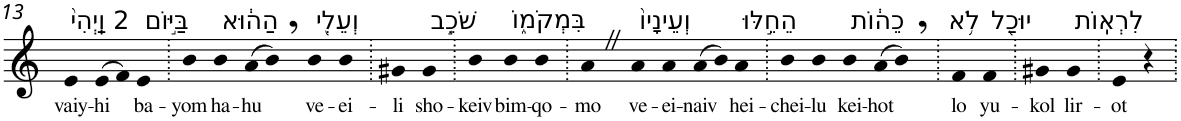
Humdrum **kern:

**kern	**text
*part1	*part1
*staff1	*staff1
*I"Piano	*
*I'Pno	*
!!LO:PB:g=z
*clefG2	*
*k[]	*
=13	=13
!LO:TX:a:t=2 וַֽיְהִי֙	!
!	!LO:LY:b
4e	vaiy-
!	!LO:LY:b
(>8e	-hi
8f)	.
!LO:TX:a:t=בַּיּ֣וֹם	!
!	!LO:LY:b
4e	ba-
=14.	=14.
!	!LO:LY:b
4b	-yom
!LO:TX:a:t=הַה֔וּא	!
!	!LO:LY:b
4b	ha-
!	!LO:LY:b
(>8a	-hu
8b,)	.
!LO:TX:a:t=וְעֵלִ֖י	!
!	!LO:LY:b
4b	ve-
!	!LO:LY:b
4b	-ei-
=15.	=15.
!	!LO:LY:b
4g#X	-li
!LO:TX:a:t=שֹׁכֵ֣ב	!
!	!LO:LY:b
4g#	sho-
=16.	=16.
!	!LO:LY:b
4b	-keiv
!LO:TX:a:t=בִּמְקֹמ֑וֹ	!
!	!LO:LY:b
4b	bim-
!	!LO:LY:b
4b	-qo-
=17.	=17.
!	!LO:LY:b
4aZ	-mo
!LO:TX:a:t=וְעֵינָיו֙	!
!	!LO:LY:b
4a	ve-
!	!LO:LY:b
4a	-ei-
!	!LO:LY:b
(>8a	-naiv
8b)	.
!LO:TX:a:t=הֵחֵ֣לּוּ	!
!	!LO:LY:b
4a	hei-
=18.	=18.
!	!LO:LY:b
4b	-chei-
!	!LO:LY:b
4b	-lu
!LO:TX:a:t=כֵה֔וֹת	!
!	!LO:LY:b
4b	kei-
!	!LO:LY:b
(>8a	-hot
8b,)	.
=19.	=19.
!LO:TX:a:t=לֹ֥א	!
!	!LO:LY:b
4f	lo
!LO:TX:a:t=יוּכַ֖ל	!
!	!LO:LY:b
4f	yu-
=20.	=20.
!	!LO:LY:b
4g#X	-kol
!LO:TX:a:t=לִרְאֽוֹת	!
!	!LO:LY:b
4g#	lir-
=21.	=21.
!	!LO:LY:b
4e	-ot
4r	.
=.	=.
*-	*-
